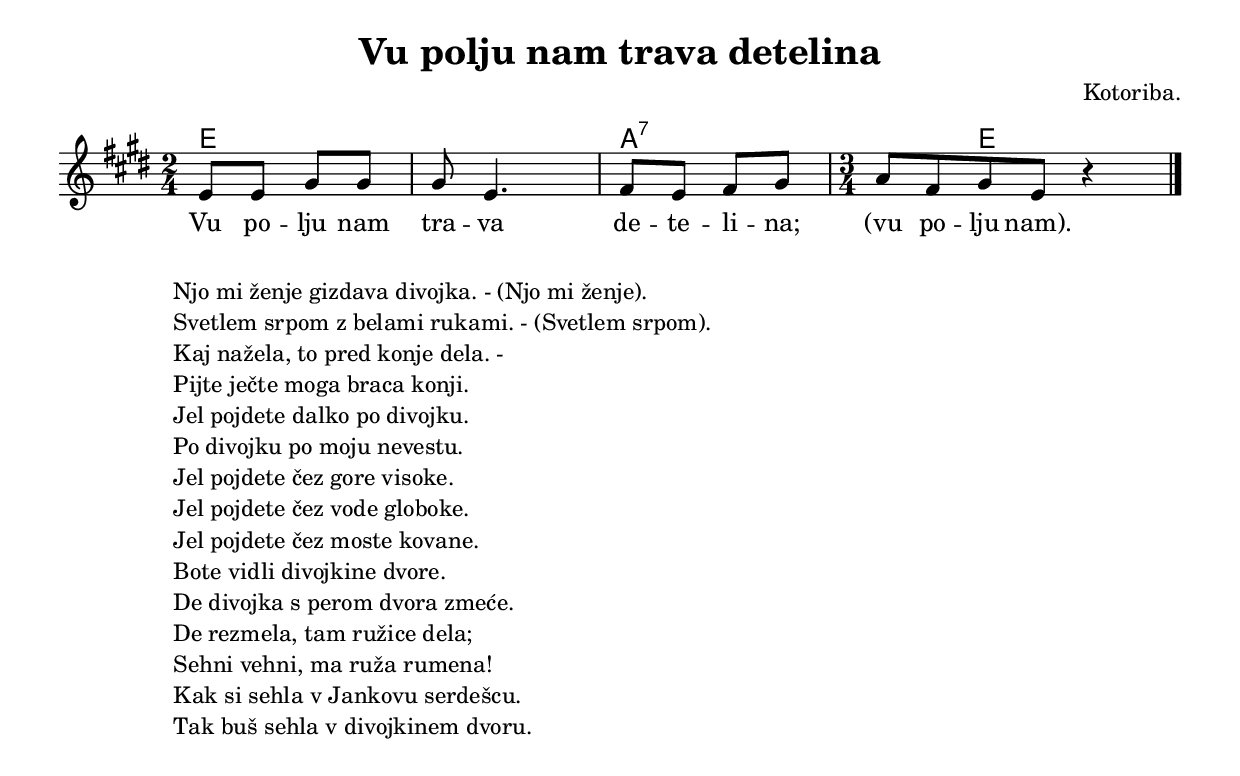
\version "2.24.1"
\include "deutsch.ly"

\header {
  title = "Vu polju nam trava detelina"
  %subtitle = "II."
  composer = "Kotoriba."
}

\paper {
  #(set-paper-size "a4")
  indent = 0
  top-margin = 10
  markup-system-spacing = #'((basic-distance . 0.1) (padding . 2))
  system-system-spacing = #'((basic-distance . 0.1) (padding . 3))
  %annotate-spacing = ##t
  ragged-last = ##f
}

global = {
  \key e \major
  \numericTimeSignature
  \time 2/4
}

chordNames = \chordmode {
  \global
  % Chords follow here.
  \semiGermanChords
  \set chordChanges = ##t
  e2 e
  a:7 a4:7 e2
  
}

melody = \relative c' {
  \global
  % Music follows here.
  e8 e gis gis |
  gis8 e4. |
  fis8 e fis gis |
  \time 3/4
  a8 fis gis e r4 |
  \bar "|."
}

verse = \lyricmode {
  % Lyrics follow here.
  Vu po -- lju nam tra -- va de -- te -- li -- na;
  (vu po -- lju nam).
}

\score {
  <<
    \new ChordNames \chordNames
    \new Staff { \melody }
    \addlyrics { \verse }
  >>
  \layout { }
}

\markup {
  \hspace #11
  \column { 
    \line { Njo mi ženje gizdava divojka. - (Njo mi ženje). }
    \line { Svetlem srpom z belami rukami. - (Svetlem srpom). }
    \line { Kaj nažela, to pred konje dela. - }
    \line { Pijte ječte moga braca konji. }
    \line { Jel pojdete dalko po divojku. }
    \line { Po divojku po moju nevestu. }
    \line { Jel pojdete čez gore visoke. }
    \line { Jel pojdete čez vode globoke. }
    \line { Jel pojdete čez moste kovane. }
    \line { Bote vidli divojkine dvore. }
    \line { De divojka s perom dvora zmeće. }
    \line { De rezmela, tam ružice dela; }
    \line { Sehni vehni, ma ruža rumena! }
    \line { Kak si sehla v Jankovu serdešcu. }
    \line { Tak buš sehla v divojkinem dvoru. }
  }
}
